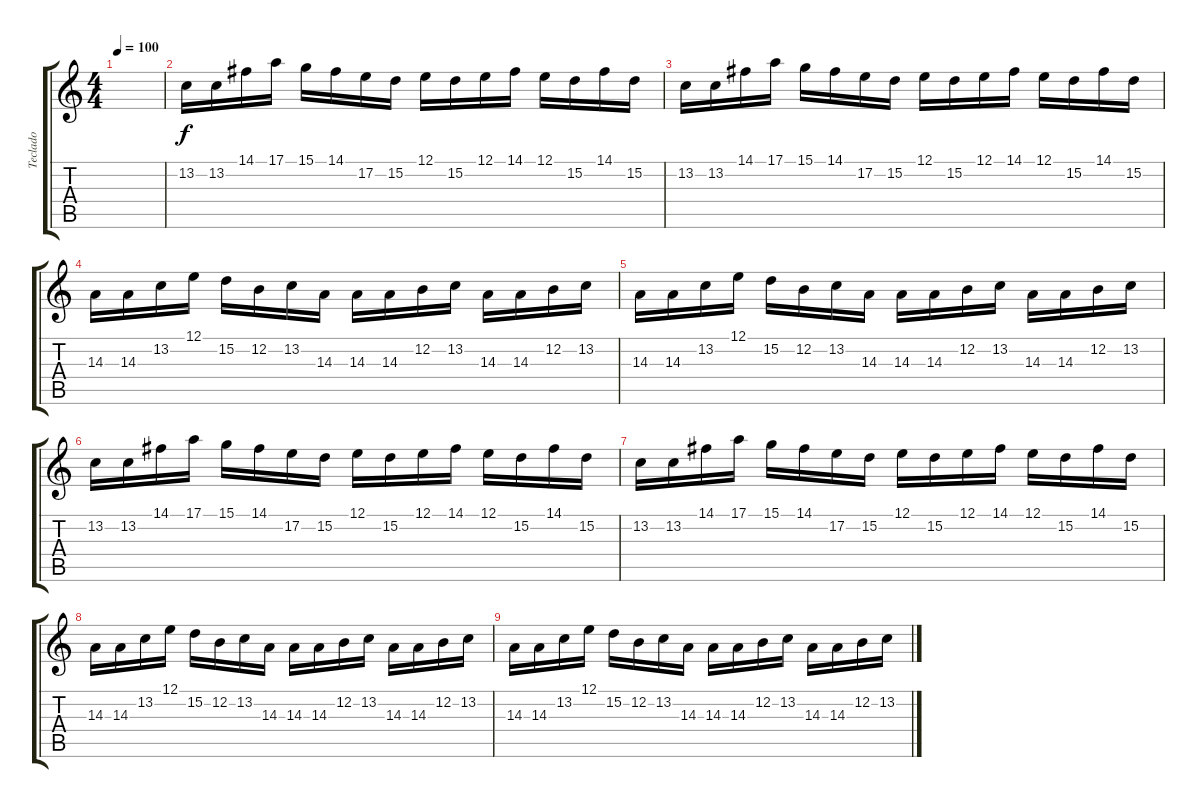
\track ("Teclado" "Teclado") {instrument fx1rain}
\staff {score tabs}
\tuning (E4 B3 G3 D3 A2 E2) {hide}
\ts (4 4)
\tempo 100
\clef g2
\ks c
|
13.2.16 13.2.16 14.1.16 17.1.16 15.1.16 14.1.16 17.2.16 15.2.16 12.1.16 15.2.16 12.1.16 14.1.16 12.1.16 15.2.16 14.1.16 15.2.16 |
13.2.16 13.2.16 14.1.16 17.1.16 15.1.16 14.1.16 17.2.16 15.2.16 12.1.16 15.2.16 12.1.16 14.1.16 12.1.16 15.2.16 14.1.16 15.2.16 |
14.3.16 14.3.16 13.2.16 12.1.16 15.2.16 12.2.16 13.2.16 14.3.16 14.3.16 14.3.16 12.2.16 13.2.16 14.3.16 14.3.16 12.2.16 13.2.16 |
14.3.16 14.3.16 13.2.16 12.1.16 15.2.16 12.2.16 13.2.16 14.3.16 14.3.16 14.3.16 12.2.16 13.2.16 14.3.16 14.3.16 12.2.16 13.2.16 |
13.2.16 13.2.16 14.1.16 17.1.16 15.1.16 14.1.16 17.2.16 15.2.16 12.1.16 15.2.16 12.1.16 14.1.16 12.1.16 15.2.16 14.1.16 15.2.16 |
13.2.16 13.2.16 14.1.16 17.1.16 15.1.16 14.1.16 17.2.16 15.2.16 12.1.16 15.2.16 12.1.16 14.1.16 12.1.16 15.2.16 14.1.16 15.2.16 |
14.3.16 14.3.16 13.2.16 12.1.16 15.2.16 12.2.16 13.2.16 14.3.16 14.3.16 14.3.16 12.2.16 13.2.16 14.3.16 14.3.16 12.2.16 13.2.16 |
14.3.16 14.3.16 13.2.16 12.1.16 15.2.16 12.2.16 13.2.16 14.3.16 14.3.16 14.3.16 12.2.16 13.2.16 14.3.16 14.3.16 12.2.16 13.2.16
